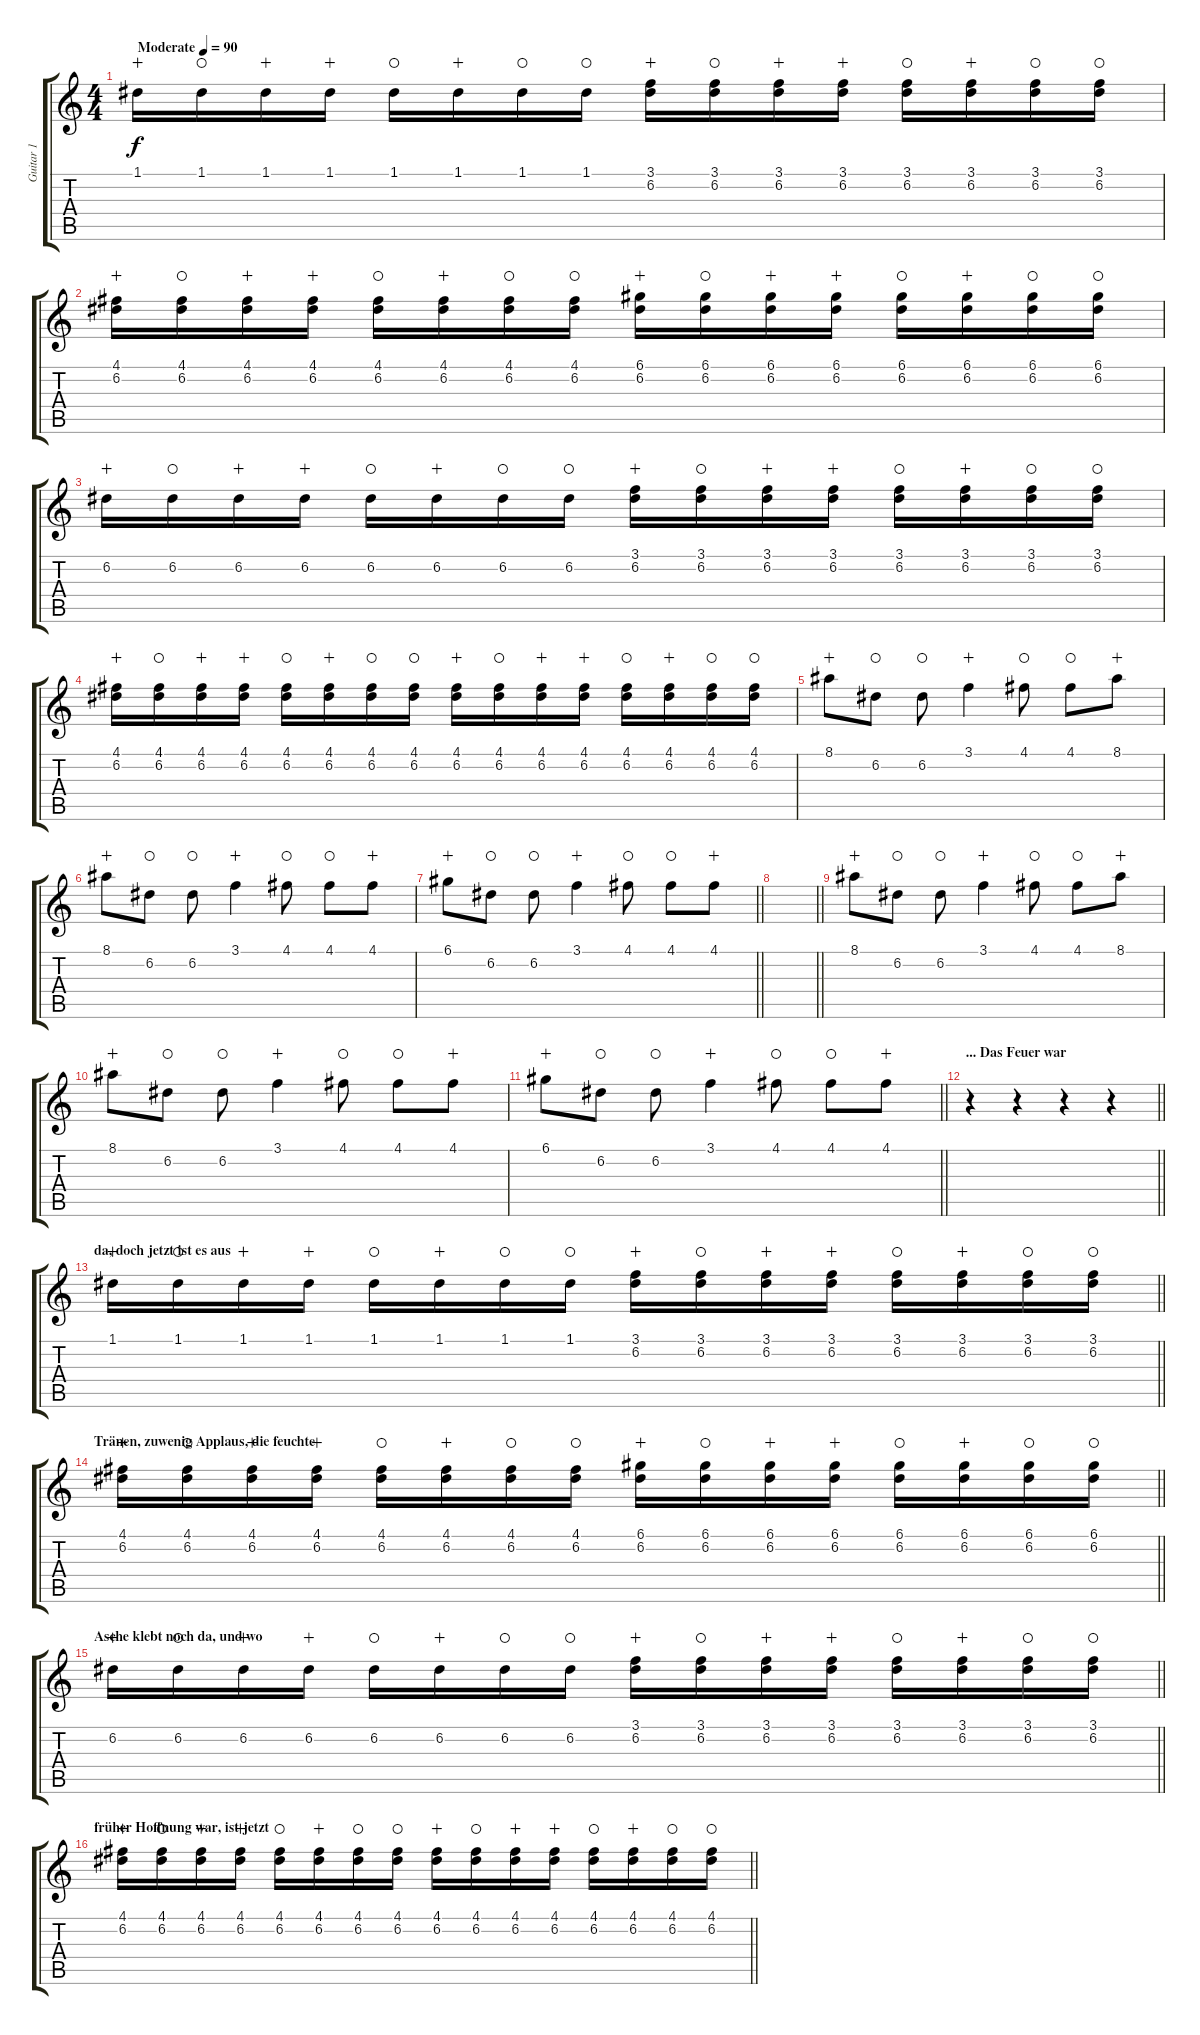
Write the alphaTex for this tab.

\track ("Guitar 1" "Guitar 1") {instrument acousticguitarsteel}
\staff {score tabs}
\tuning (D4 A3 F3 C3 G2 C2) {hide}
\ts (4 4)
\tempo (90 "Moderate")
\clef g2
\ks c
1.1.16{dy f instrument electricguitarclean wahc} 1.1.16{waho} 1.1.16{wahc} 1.1.16{wahc} 1.1.16{waho} 1.1.16{wahc} 1.1.16{waho} 1.1.16{waho} (3.1 6.2).16{wahc} (3.1 6.2).16{waho} (3.1 6.2).16{wahc} (3.1 6.2).16{wahc} (3.1 6.2).16{waho} (3.1 6.2).16{wahc} (3.1 6.2).16{waho} (3.1 6.2).16{waho} |
(4.1 6.2).16{wahc} (4.1 6.2).16{waho} (4.1 6.2).16{wahc} (4.1 6.2).16{wahc} (4.1 6.2).16{waho} (4.1 6.2).16{wahc} (4.1 6.2).16{waho} (4.1 6.2).16{waho} (6.1 6.2).16{wahc} (6.1 6.2).16{waho} (6.1 6.2).16{wahc} (6.1 6.2).16{wahc} (6.1 6.2).16{waho} (6.1 6.2).16{wahc} (6.1 6.2).16{waho} (6.1 6.2).16{waho} |
6.2.16{wahc} 6.2.16{waho} 6.2.16{wahc} 6.2.16{wahc} 6.2.16{waho} 6.2.16{wahc} 6.2.16{waho} 6.2.16{waho} (3.1 6.2).16{wahc} (3.1 6.2).16{waho} (3.1 6.2).16{wahc} (3.1 6.2).16{wahc} (3.1 6.2).16{waho} (3.1 6.2).16{wahc} (3.1 6.2).16{waho} (3.1 6.2).16{waho} |
(4.1 6.2).16{wahc} (4.1 6.2).16{waho} (4.1 6.2).16{wahc} (4.1 6.2).16{wahc} (4.1 6.2).16{waho} (4.1 6.2).16{wahc} (4.1 6.2).16{waho} (4.1 6.2).16{waho} (4.1 6.2).16{wahc} (4.1 6.2).16{waho} (4.1 6.2).16{wahc} (4.1 6.2).16{wahc} (4.1 6.2).16{waho} (4.1 6.2).16{wahc} (4.1 6.2).16{waho} (4.1 6.2).16{waho} |
8.1.8{volume 10 instrument overdrivenguitar wahc} 6.2.8{waho} 6.2.8{waho} 3.1.4{wahc} 4.1.8{waho} 4.1.8{waho} 8.1.8{wahc} |
8.1.8{wahc} 6.2.8{waho} 6.2.8{waho} 3.1.4{wahc} 4.1.8{waho} 4.1.8{waho} 4.1.8{wahc} |
\barLineRight lightlight
6.1.8{wahc} 6.2.8{waho} 6.2.8{waho} 3.1.4{wahc} 4.1.8{waho} 4.1.8{waho} 4.1.8{wahc} |
\barLineRight lightlight
|
8.1.8{wahc} 6.2.8{waho} 6.2.8{waho} 3.1.4{wahc} 4.1.8{waho} 4.1.8{waho} 8.1.8{wahc} |
8.1.8{wahc} 6.2.8{waho} 6.2.8{waho} 3.1.4{wahc} 4.1.8{waho} 4.1.8{waho} 4.1.8{wahc} |
\barLineRight lightlight
6.1.8{wahc} 6.2.8{waho} 6.2.8{waho} 3.1.4{wahc} 4.1.8{waho} 4.1.8{waho} 4.1.8{wahc} |
\section ("" "... Das Feuer war")
\barLineRight lightlight
r.4 r.4 r.4 r.4 |
\section ("" "da, doch jetzt ist es aus")
\barLineRight lightlight
1.1.16{volume 2 instrument electricguitarclean wahc} 1.1.16{waho} 1.1.16{wahc} 1.1.16{wahc} 1.1.16{waho} 1.1.16{wahc} 1.1.16{waho} 1.1.16{waho} (3.1 6.2).16{wahc} (3.1 6.2).16{waho} (3.1 6.2).16{wahc} (3.1 6.2).16{wahc} (3.1 6.2).16{waho} (3.1 6.2).16{wahc} (3.1 6.2).16{waho} (3.1 6.2).16{waho} |
\section ("" "Tränen, zuwenig Applaus, die feuchte")
\barLineRight lightlight
(4.1 6.2).16{wahc} (4.1 6.2).16{waho} (4.1 6.2).16{wahc} (4.1 6.2).16{wahc} (4.1 6.2).16{waho} (4.1 6.2).16{wahc} (4.1 6.2).16{waho} (4.1 6.2).16{waho} (6.1 6.2).16{wahc} (6.1 6.2).16{waho} (6.1 6.2).16{wahc} (6.1 6.2).16{wahc} (6.1 6.2).16{waho} (6.1 6.2).16{wahc} (6.1 6.2).16{waho} (6.1 6.2).16{waho} |
\section ("" "Asche klebt noch da, und wo")
\barLineRight lightlight
6.2.16{volume 3 wahc} 6.2.16{waho} 6.2.16{wahc} 6.2.16{wahc} 6.2.16{waho} 6.2.16{wahc} 6.2.16{waho} 6.2.16{waho} (3.1 6.2).16{wahc} (3.1 6.2).16{waho} (3.1 6.2).16{wahc} (3.1 6.2).16{wahc} (3.1 6.2).16{waho} (3.1 6.2).16{wahc} (3.1 6.2).16{waho} (3.1 6.2).16{waho} |
\section ("" "früher Hoffnung war, ist jetzt")
\barLineRight lightlight
(4.1 6.2).16{wahc} (4.1 6.2).16{waho} (4.1 6.2).16{wahc} (4.1 6.2).16{wahc} (4.1 6.2).16{waho} (4.1 6.2).16{wahc} (4.1 6.2).16{waho} (4.1 6.2).16{waho} (4.1 6.2).16{wahc} (4.1 6.2).16{waho} (4.1 6.2).16{wahc} (4.1 6.2).16{wahc} (4.1 6.2).16{waho} (4.1 6.2).16{wahc} (4.1 6.2).16{waho} (4.1 6.2).16{waho}
